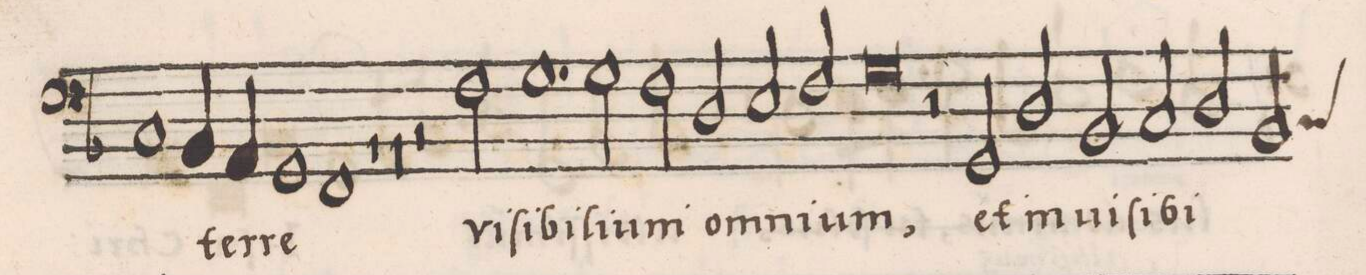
**kern	**text
*I"BASSVS	*
*clefF4	*
*k[b-]	*
*met(C|)	*
*M2/1	*
1C/	.
=10-	=10-
4BB-/	.
4AA/	ter-
1GG	-re
=11-	=11-
1FF	.
1r	.
=12-	=12-
0r	.
=13-	=13-
2r	.
2F\	vi-
1.G	-ſi-
=14-	=14-
2G\	-bi-
2F\	-li-
2D/	-um
=15-	=15-
2E/	om-
2F/	-ni-
0G	-um,
=16-	=16-
2r	.
2GG/	et
=17-	=17-
2D/	in-
2BB-/	-ui-
2C/	-ſi-
2D/	-bi-
=18-	=18-
2BB-/	.
*custos:C	*
*-	*-
